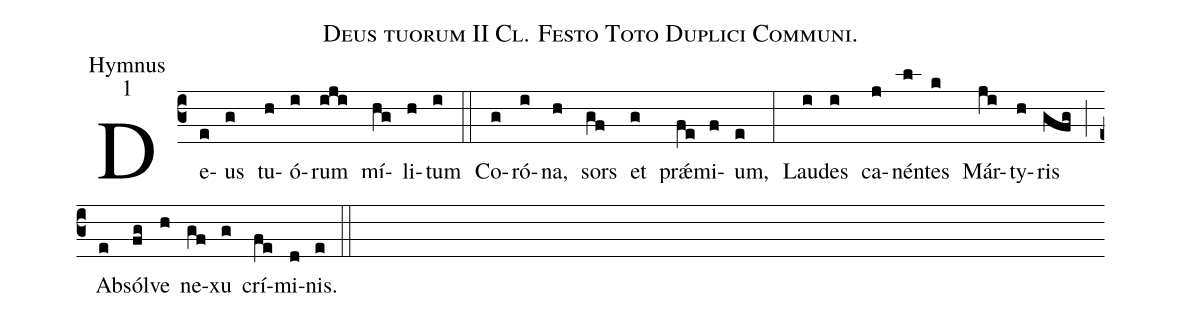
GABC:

name:Deus tuorum II Cl. Festo Toto Duplici Communi.;
office-part:Hymnus;
mode:1;
%%
(c3) De(e)us(g) tu(h)ó(i)rum(iji) mí(hg)li(h)tum(i) (::)
Co(g)ró(i)na,(h) sors(gf) et(g) prǽ(fe)mi(f)um,(e) (:)
Lau(i)des(i) ca(j)nén(l)tes(k) Már(ji)ty(h)ris(gfg) (;) Ab(e)sól(fg)ve(h) ne(gf)xu(g) crí(fe)mi(d)nis.(e) (::)
